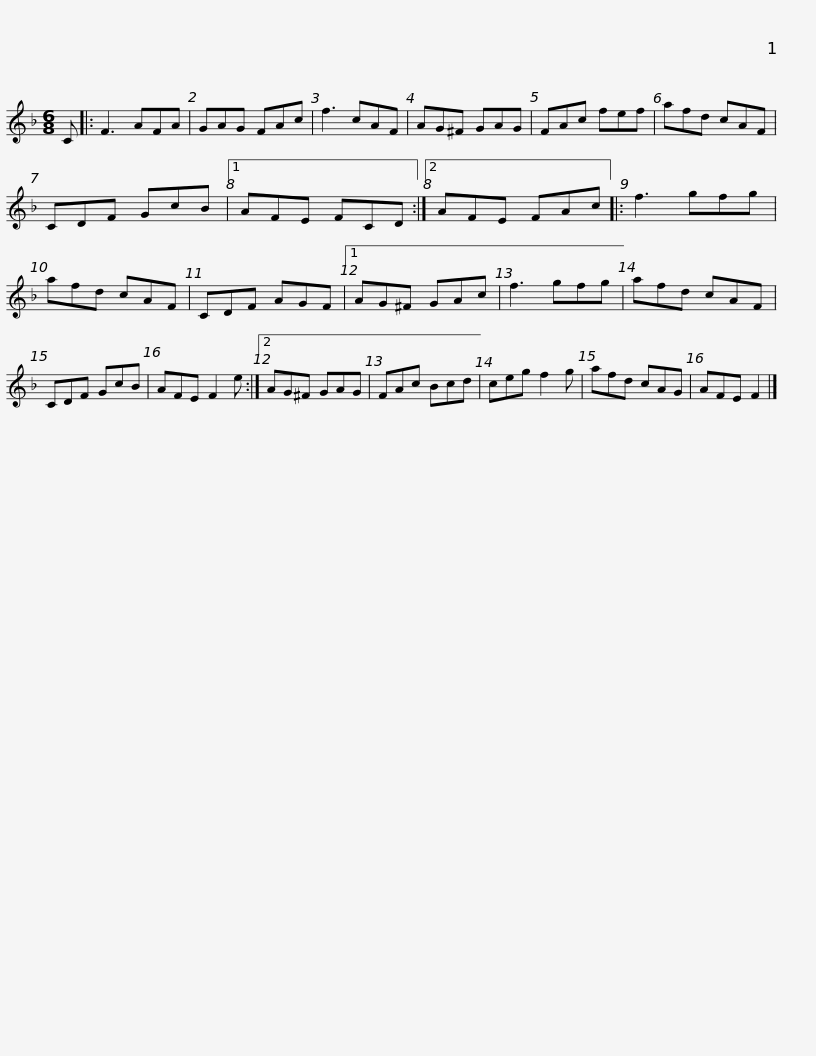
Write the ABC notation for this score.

X:1
L:1/8
M:6/8
I:linebreak $
K:F
V:1 treble
V:1
 C |: F3 AFA | GAG FAc | f3 cAF | AG^F GAG | %5
 FAc fef | afd cAF | CDF GcB |1$ AFE FCD :|2 AFE FAc |: %10
 f3 gfg | afd cAF | CDF AGF |1 AG^F GAc | f3 gfg |$ %15
 afd cAF | CDF GcB | AFE F2 e :|2 AG^F GAG | FAc Bcd | %20
 ceg f2 g | afd cAG | AFE F2 |] %23
